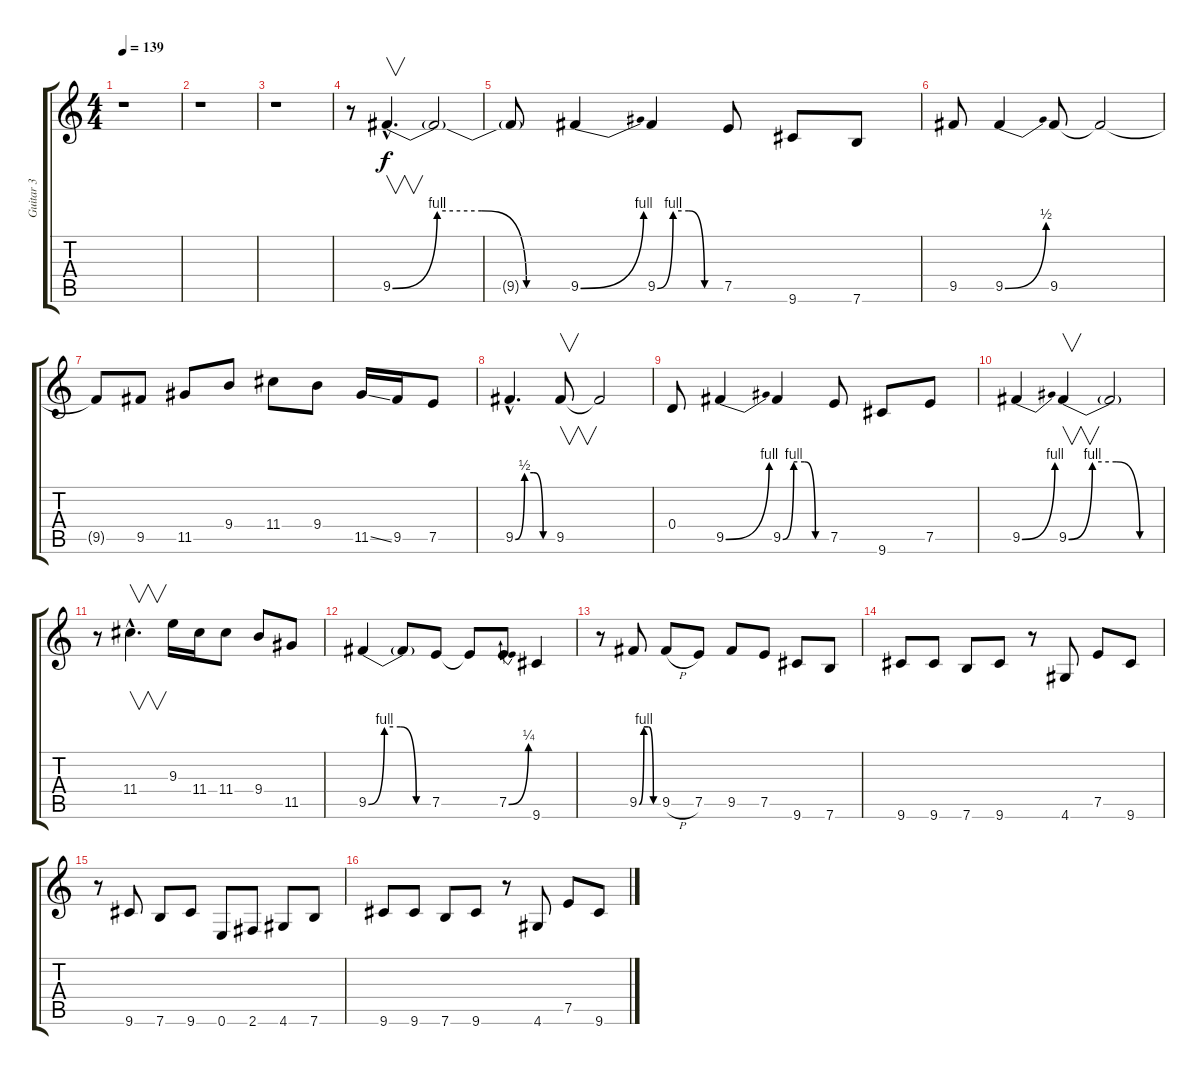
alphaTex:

\track ("Guitar 3" "Guitar 3") {instrument distortionguitar}
\staff {score tabs}
\tuning (E4 B3 G3 D3 A2 E2) {hide}
\ts (4 4)
\tempo 139
\clef g2
\ks c
r.1{dy f} |
r.1 |
r.1 |
r.8 9.5{be (custom 0 0 15 4 30 4 45 0 60 0) hac}.4{v d} 9.5{t}.2 |
9.5{t}.8 9.5{be (bend 0 0 60 4)}.4 9.5{be (custom 0 0 15 4 30 4 45 0 60 0)}.4 7.5.8 9.6.8 7.6.8 |
9.5.8 9.5{be (bend 0 0 60 2)}.4 9.5.8 9.5{t}.2 |
9.5{t}.8 9.5.8 11.5.8 9.4.8 11.4.8 9.4.8 11.5{ss}.16 9.5.16 7.5.8 |
9.5{be (custom 0 0 15 2 30 2 45 0 60 0) hac}.4{d} 9.5.8{v} 9.5{t}.2 |
0.4.8 9.5{be (bend 0 0 60 4)}.4 9.5{be (custom 0 0 15 4 30 4 45 0 60 0)}.4 7.5.8 9.6.8 7.5.8 |
9.5{be (bend 0 0 60 4)}.4 9.5{be (custom 0 0 15 4 30 4 45 0 60 0)}.4{v} 9.5{t}.2 |
r.8 11.4{hac}.4{v d} 9.3.16 11.4.16 11.4.8 9.4.8 11.5.8 |
9.5{be (custom 0 0 15 4 30 4 45 0 60 0)}.4 9.5{t}.8 7.5.8 7.5{t}.8 7.5{be (bend 0 0 60 1)}.8 9.6.4 |
r.8 9.5{be (custom 0 0 15 4 30 4 45 0 60 0)}.8 9.5{h}.8 7.5.8 9.5.8 7.5.8 9.6.8 7.6.8 |
9.6.8 9.6.8 7.6.8 9.6.8 r.8 4.6.8 7.5.8 9.6.8 |
r.8 9.6.8 7.6.8 9.6.8 0.6.8 2.6.8 4.6.8 7.6.8 |
9.6.8 9.6.8 7.6.8 9.6.8 r.8 4.6.8 7.5.8 9.6.8
